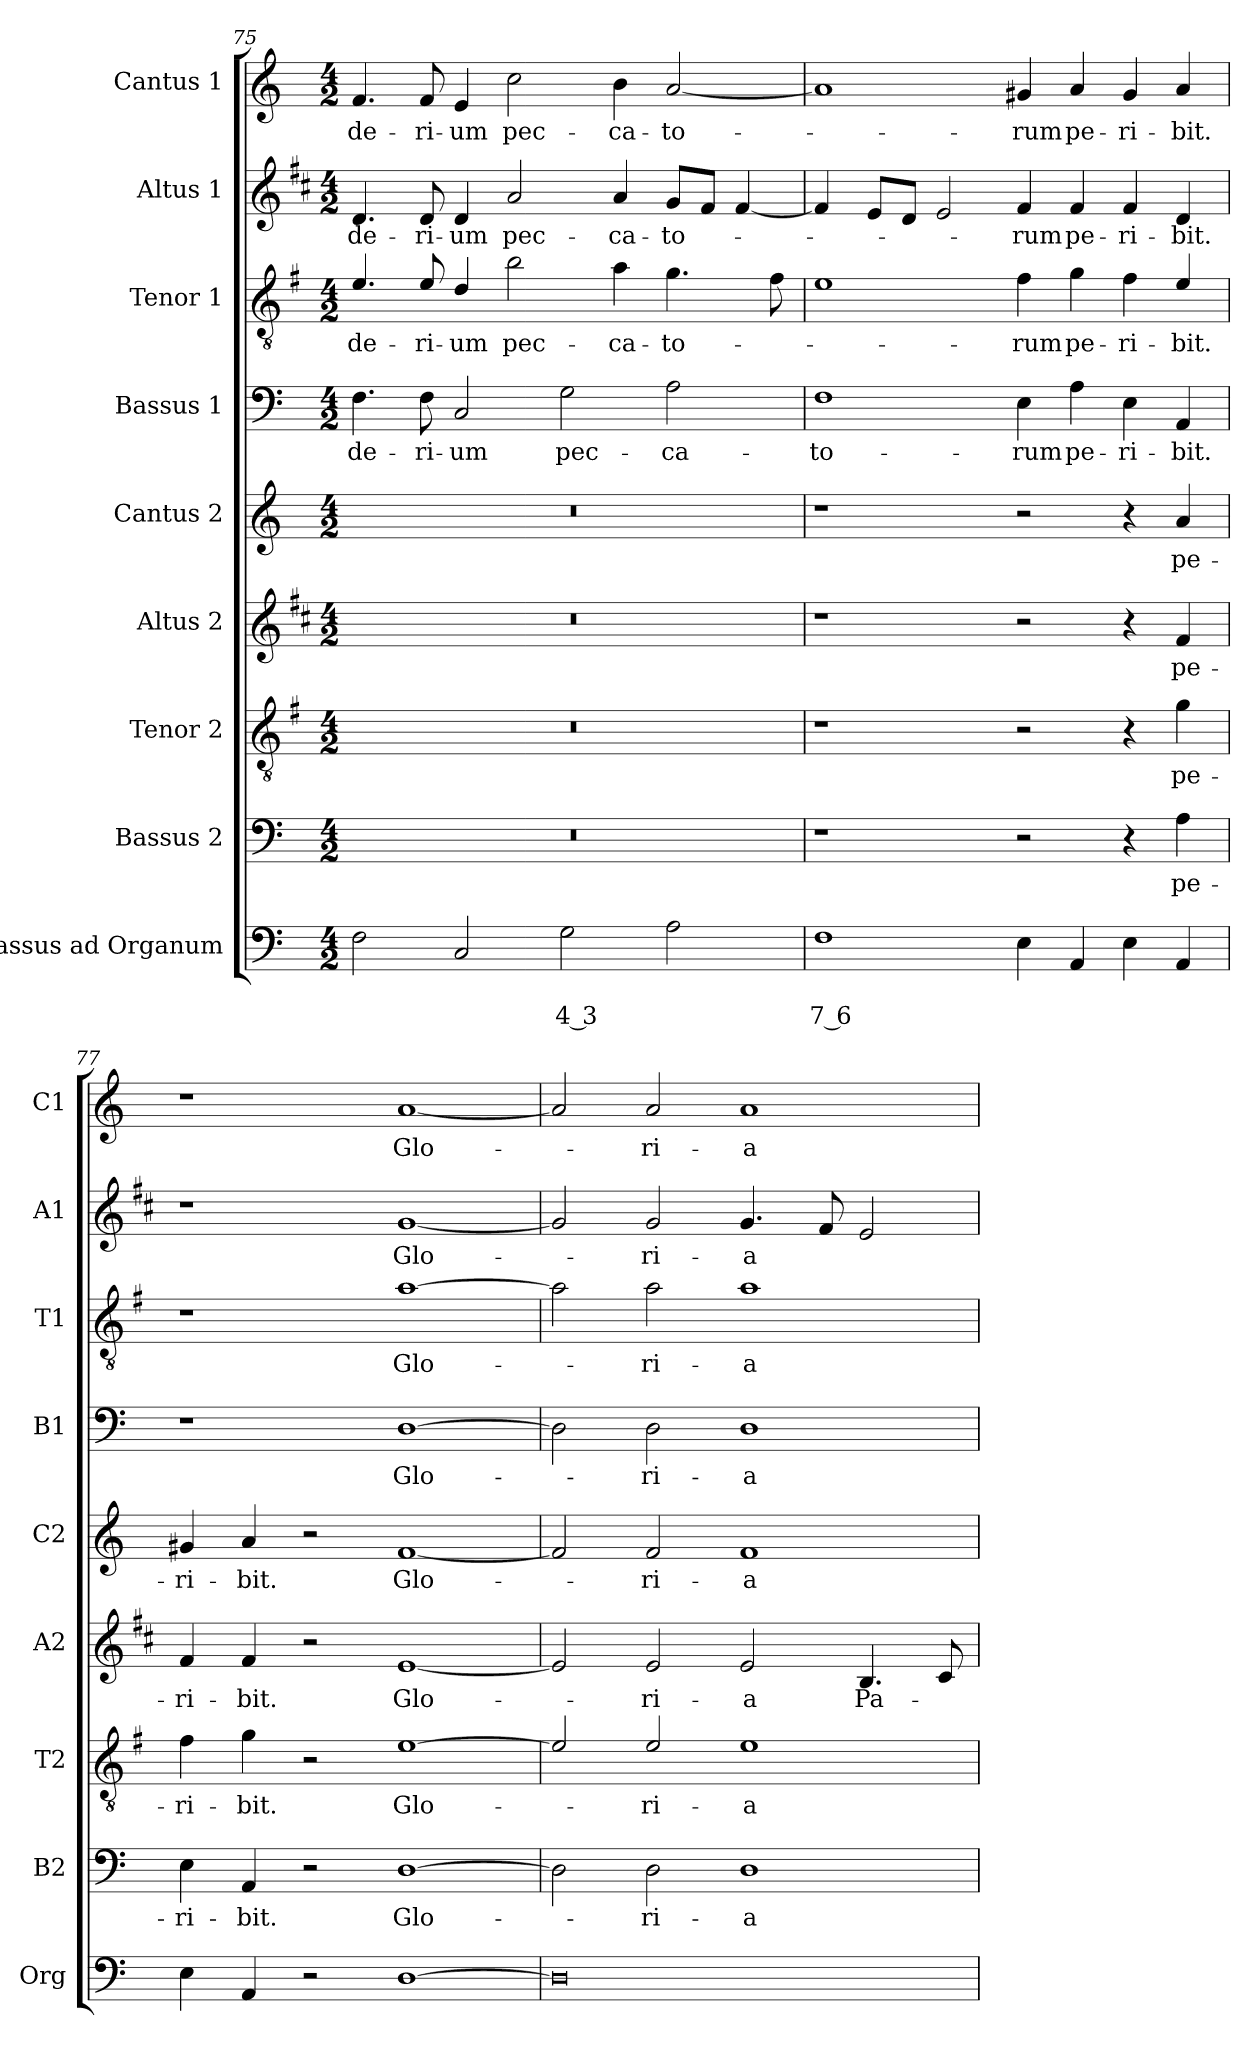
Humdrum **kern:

**kern	**text	**text	**kern	**text	**kern	**text	**kern	**text	**kern	**text	**kern	**text	**kern	**text	**kern	**text	**kern	**text
*part9	*part9	*part9	*part8	*part8	*part7	*part7	*part6	*part6	*part5	*part5	*part4	*part4	*part3	*part3	*part2	*part2	*part1	*part1
*staff9	*staff9	*staff9	*staff8	*staff8	*staff7	*staff7	*staff6	*staff6	*staff5	*staff5	*staff4	*staff4	*staff3	*staff3	*staff2	*staff2	*staff1	*staff1
*I"Bassus ad Organum	*	*	*I"Bassus 2	*	*I"Tenor 2	*	*I"Altus 2	*	*I"Cantus 2	*	*I"Bassus 1	*	*I"Tenor 1	*	*I"Altus 1	*	*I"Cantus 1	*
*I'Org	*	*	*I'B2	*	*I'T2	*	*I'A2	*	*I'C2	*	*I'B1	*	*I'T1	*	*I'A1	*	*I'C1	*
*clefF4	*	*	*clefF4	*	*clefGv2	*	*clefG2	*	*clefG2	*	*clefF4	*	*clefGv2	*	*clefG2	*	*clefG2	*
*	*	*	*	*	*ITrd4c7	*	*ITrd1c2	*	*	*	*	*	*ITrd4c7	*	*ITrd1c2	*	*	*
*k[]	*	*	*k[]	*	*k[]	*	*k[]	*	*k[]	*	*k[]	*	*k[]	*	*k[]	*	*k[]	*
*C:	*	*	*C:	*	*C:	*	*C:	*	*C:	*	*C:	*	*C:	*	*C:	*	*C:	*
*M4/2	*	*	*M4/2	*	*M4/2	*	*M4/2	*	*M4/2	*	*M4/2	*	*M4/2	*	*M4/2	*	*M4/2	*
=75	=75	=75	=75	=75	=75	=75	=75	=75	=75	=75	=75	=75	=75	=75	=75	=75	=75	=75
!	!	!	!	!	!	!	!	!	!	!	!	!LO:LY:b	!	!LO:LY:b	!	!LO:LY:b	!	!LO:LY:b
2F\	.	.	0r	.	0r	.	0r	.	0r	.	4.F\	-de-	4.A/	-de-	4.c/	-de-	4.f/	-de-
!	!	!	!	!	!	!	!	!	!	!	!	!LO:LY:b	!	!LO:LY:b	!	!LO:LY:b	!	!LO:LY:b
.	.	.	.	.	.	.	.	.	.	.	8F\	-ri-	8A/	-ri-	8c/	-ri-	8f/	-ri-
!	!	!	!	!	!	!	!	!	!	!	!	!LO:LY:b	!	!LO:LY:b	!	!LO:LY:b	!	!LO:LY:b
2C/	.	.	.	.	.	.	.	.	.	.	2C/	-um	4G/	-um	4c/	-um	4e/	-um
!	!	!	!	!	!	!	!	!	!	!	!	!	!	!LO:LY:b	!	!LO:LY:b	!	!LO:LY:b
.	.	.	.	.	.	.	.	.	.	.	.	.	2e\	pec-	2g/	pec-	2cc\	pec-
!	!	!LO:LY:b	!	!	!	!	!	!	!	!	!	!LO:LY:b	!	!	!	!	!	!
2G\	.	4 3	.	.	.	.	.	.	.	.	2G\	pec-	.	.	.	.	.	.
!	!	!	!	!	!	!	!	!	!	!	!	!	!	!LO:LY:b	!	!LO:LY:b	!	!LO:LY:b
.	.	.	.	.	.	.	.	.	.	.	.	.	4d\	-ca-	4g/	-ca-	4b\	-ca-
!	!	!	!	!	!	!	!	!	!	!	!	!LO:LY:b	!	!LO:LY:b	!	!LO:LY:b	!	!LO:LY:b
2A\	.	.	.	.	.	.	.	.	.	.	2A\	-ca-	4.c\	-to-	8f/L	-to-	[2a/	-to-
.	.	.	.	.	.	.	.	.	.	.	.	.	.	.	8e/J	.	.	.
.	.	.	.	.	.	.	.	.	.	.	.	.	.	.	[4e/	.	.	.
.	.	.	.	.	.	.	.	.	.	.	.	.	8B\	.	.	.	.	.
=76	=76	=76	=76	=76	=76	=76	=76	=76	=76	=76	=76	=76	=76	=76	=76	=76	=76	=76
!	!	!LO:LY:b	!	!	!	!	!	!	!	!	!	!LO:LY:b	!	!	!	!	!	!
1F	.	7 6	1r	.	1r	.	1r	.	1r	.	1F	-to-	1A	.	4e/]	.	1a]	.
.	.	.	.	.	.	.	.	.	.	.	.	.	.	.	8d/L	.	.	.
.	.	.	.	.	.	.	.	.	.	.	.	.	.	.	8c/J	.	.	.
.	.	.	.	.	.	.	.	.	.	.	.	.	.	.	2d/	.	.	.
!	!	!	!	!	!	!	!	!	!	!	!	!LO:LY:b	!	!LO:LY:b	!	!LO:LY:b	!	!LO:LY:b
4E\	.	.	2r	.	2r	.	2r	.	2r	.	4E\	-rum	4B\	-rum	4e/	-rum	4g#X/	-rum
!	!	!	!	!	!	!	!	!	!	!	!	!LO:LY:b	!	!LO:LY:b	!	!LO:LY:b	!	!LO:LY:b
4AA/	.	.	.	.	.	.	.	.	.	.	4A\	pe-	4c\	pe-	4e/	pe-	4a/	pe-
!	!	!	!	!	!	!	!	!	!	!	!	!LO:LY:b	!	!LO:LY:b	!	!LO:LY:b	!	!LO:LY:b
4E\	.	.	4r	.	4r	.	4r	.	4r	.	4E\	-ri-	4B\	-ri-	4e/	-ri-	4g#/	-ri-
!	!	!	!	!LO:LY:b	!	!LO:LY:b	!	!LO:LY:b	!	!LO:LY:b	!	!LO:LY:b	!	!LO:LY:b	!	!LO:LY:b	!	!LO:LY:b
4AA/	.	.	4A\	pe-	4c\	pe-	4e/	pe-	4a/	pe-	4AA/	-bit.	4A/	-bit.	4c/	-bit.	4a/	-bit.
!!LO:PB:g=z
=77	=77	=77	=77	=77	=77	=77	=77	=77	=77	=77	=77	=77	=77	=77	=77	=77	=77	=77
!	!	!	!	!LO:LY:b	!	!LO:LY:b	!	!LO:LY:b	!	!LO:LY:b	!	!	!	!	!	!	!	!
4E\	.	.	4E\	-ri-	4B\	-ri-	4e/	-ri-	4g#X/	-ri-	1r	.	1r	.	1r	.	1r	.
!	!	!	!	!LO:LY:b	!	!LO:LY:b	!	!LO:LY:b	!	!LO:LY:b	!	!	!	!	!	!	!	!
4AA/	.	.	4AA/	-bit.	4c\	-bit.	4e/	-bit.	4a/	-bit.	.	.	.	.	.	.	.	.
2r	.	.	2r	.	2r	.	2r	.	2r	.	.	.	.	.	.	.	.	.
!	!	!	!	!LO:LY:b	!	!LO:LY:b	!	!LO:LY:b	!	!LO:LY:b	!	!LO:LY:b	!	!LO:LY:b	!	!LO:LY:b	!	!LO:LY:b
[1D	.	.	[1D	Glo-	[1A	Glo-	[1d	Glo-	[1f	Glo-	[1D	Glo-	[1d	Glo-	[1f	Glo-	[1a	Glo-
=78	=78	=78	=78	=78	=78	=78	=78	=78	=78	=78	=78	=78	=78	=78	=78	=78	=78	=78
0D]	.	.	2D\]	.	2A/]	.	2d/]	.	2f/]	.	2D\]	.	2d\]	.	2f/]	.	2a/]	.
!	!	!	!	!LO:LY:b	!	!LO:LY:b	!	!LO:LY:b	!	!LO:LY:b	!	!LO:LY:b	!	!LO:LY:b	!	!LO:LY:b	!	!LO:LY:b
.	.	.	2D\	-ri-	2A/	-ri-	2d/	-ri-	2f/	-ri-	2D\	-ri-	2d\	-ri-	2f/	-ri-	2a/	-ri-
!	!	!	!	!LO:LY:b	!	!LO:LY:b	!	!LO:LY:b	!	!LO:LY:b	!	!LO:LY:b	!	!LO:LY:b	!	!LO:LY:b	!	!LO:LY:b
.	.	.	1D	-a	1A	-a	2d/	-a	1f	-a	1D	-a	1d	-a	4.f/	-a	1a	-a
.	.	.	.	.	.	.	.	.	.	.	.	.	.	.	8e/	.	.	.
!	!	!	!	!	!	!	!	!LO:LY:b	!	!	!	!	!	!	!	!	!	!
.	.	.	.	.	.	.	4.A/	Pa-	.	.	.	.	.	.	2d/	.	.	.
.	.	.	.	.	.	.	8B/	.	.	.	.	.	.	.	.	.	.	.
=	=	=	=	=	=	=	=	=	=	=	=	=	=	=	=	=	=	=
*-	*-	*-	*-	*-	*-	*-	*-	*-	*-	*-	*-	*-	*-	*-	*-	*-	*-	*-
